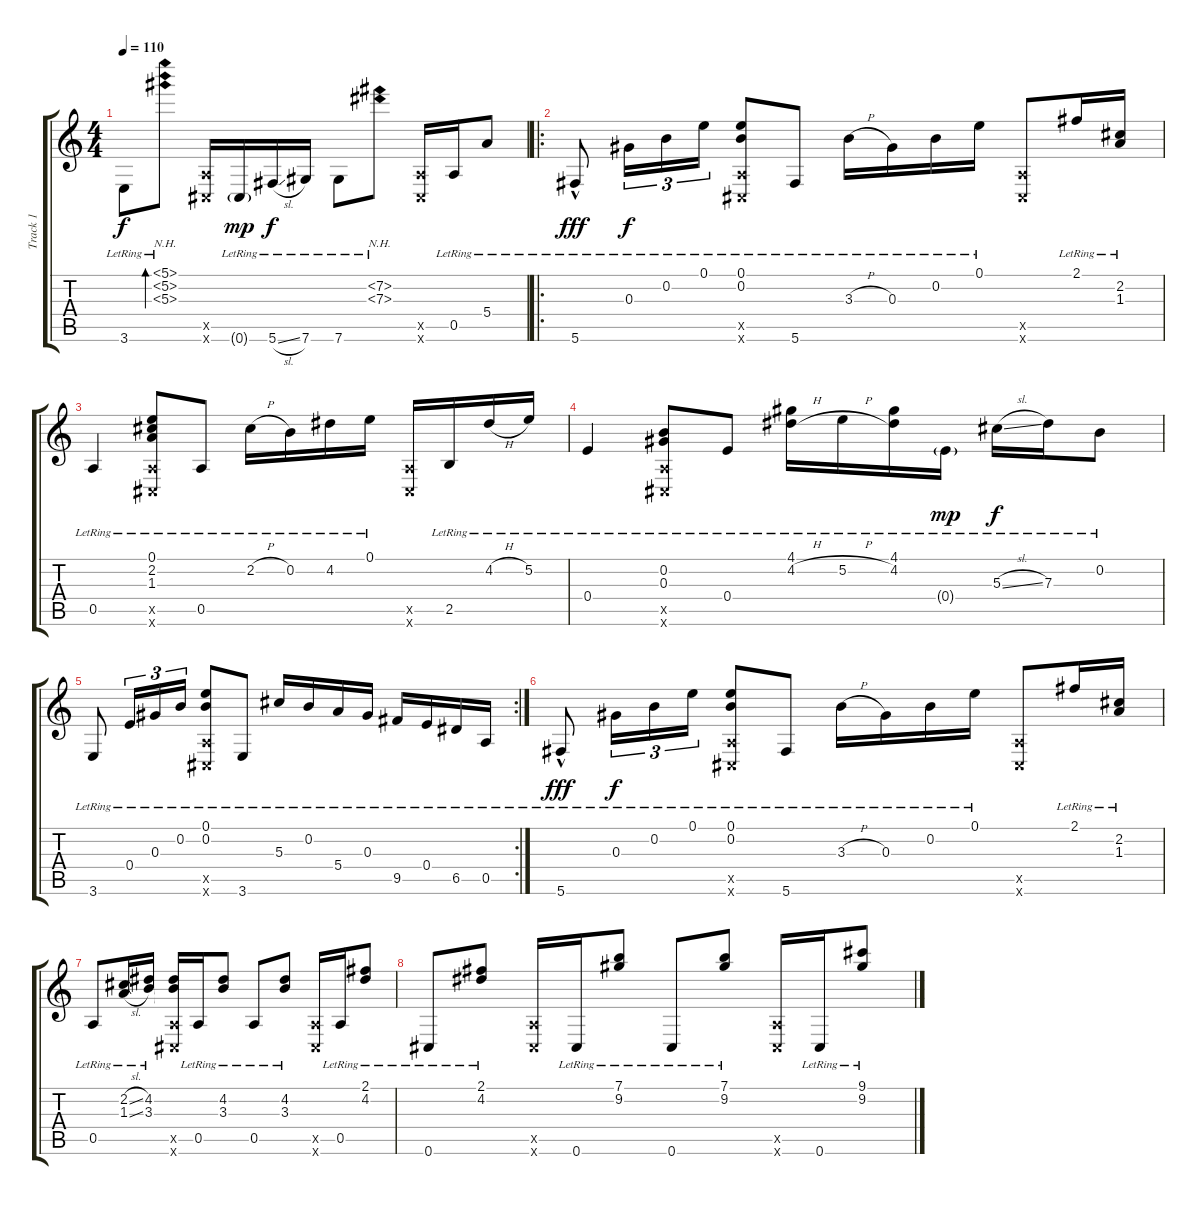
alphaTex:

\track ("Track 1" "Track 1") {instrument acousticguitarsteel}
\staff {score tabs}
\tuning (E4 B3 Ab3 E3 A2 Db2) {hide}
\ts (4 4)
\tempo 110
\clef g2
\ks c
3.6{lr}.8{dy f} (5.1{nh lr} 5.2{nh lr} 5.3{nh lr}).8{bd 480} (0.5{x} 0.6{x}).16 0.6{g lr}.16{dy mp} 5.6{sl lr}.16{dy f} 7.6{lr}.16 7.6{lr}.8 (7.2{nh lr} 7.3{nh lr}).8 (0.5{x} 0.6{x}).16 0.5{lr}.16 5.4{lr}.8 |
\ro
5.6{hac lr}.8{dy fff} 0.3{lr}.16{tu (3 2) dy f} 0.2{lr}.16{tu (3 2)} 0.1{lr}.16{tu (3 2)} (0.1{lr} 0.2{lr} 0.5{x} 0.6{x}).8 5.6{lr}.8 3.3{h lr}.16 0.3{lr}.16 0.2{lr}.16 0.1{lr}.16 (0.5{x} 0.6{x}).8 2.1{lr}.16 (2.2{lr} 1.3{lr}).16 |
0.5{lr}.4 (0.1{lr} 2.2{lr} 1.3{lr} 0.5{x} 0.6{x}).8 0.5{lr}.8 2.2{h lr}.16 0.2{lr}.16 4.2{lr}.16 0.1{lr}.16 (0.5{x} 0.6{x}).16 2.5{lr}.16 4.2{h lr}.16 5.2{lr}.16 |
0.4{lr}.4 (0.2{lr} 0.3{lr} 0.5{x} 0.6{x}).8 0.4{lr}.8 (4.1{lr} 4.2{h lr}).16 5.2{h lr}.16 (4.1{lr} 4.2{lr}).16 0.4{g lr}.16{dy mp} 5.3{sl lr}.16{dy f} 7.3{lr}.16 0.2{lr}.8 |
\rc 2
3.6{lr}.8 0.4{lr}.16{tu (3 2)} 0.3{lr}.16{tu (3 2)} 0.2{lr}.16{tu (3 2)} (0.1{lr} 0.2{lr} 0.5{x} 0.6{x}).8 3.6{lr}.8 5.3{lr}.16 0.2{lr}.16 5.4{lr}.16 0.3{lr}.16 9.5{lr}.16 0.4{lr}.16 6.5{lr}.16 0.5{lr}.16 |
5.6{hac lr}.8{dy fff} 0.3{lr}.16{tu (3 2) dy f} 0.2{lr}.16{tu (3 2)} 0.1{lr}.16{tu (3 2)} (0.1{lr} 0.2{lr} 0.5{x} 0.6{x}).8 5.6{lr}.8 3.3{h lr}.16 0.3{lr}.16 0.2{lr}.16 0.1{lr}.16 (0.5{x} 0.6{x}).8 2.1{lr}.16 (2.2{lr} 1.3{lr}).16 |
0.5{lr}.8 (2.2{sl lr} 1.3{sl lr}).16 (4.2{lr} 3.3{lr}).16 (4.2{t} 3.3{t} 0.5{x} 0.6{x}).16 0.5{lr}.16 (4.2{lr} 3.3{lr}).8 0.5{lr}.8 (4.2{lr} 3.3{lr}).8 (0.5{x} 0.6{x}).16 0.5{lr}.16 (2.1{lr} 4.2{lr}).8 |
0.6{lr}.8 (2.1{lr} 4.2{lr}).8 (0.5{x} 0.6{x}).16 0.6{lr}.16 (7.1{lr} 9.2{lr}).8 0.6{lr}.8 (7.1{lr} 9.2{lr}).8 (0.5{x} 0.6{x}).16 0.6{lr}.16 (9.1{lr} 9.2{lr}).8
